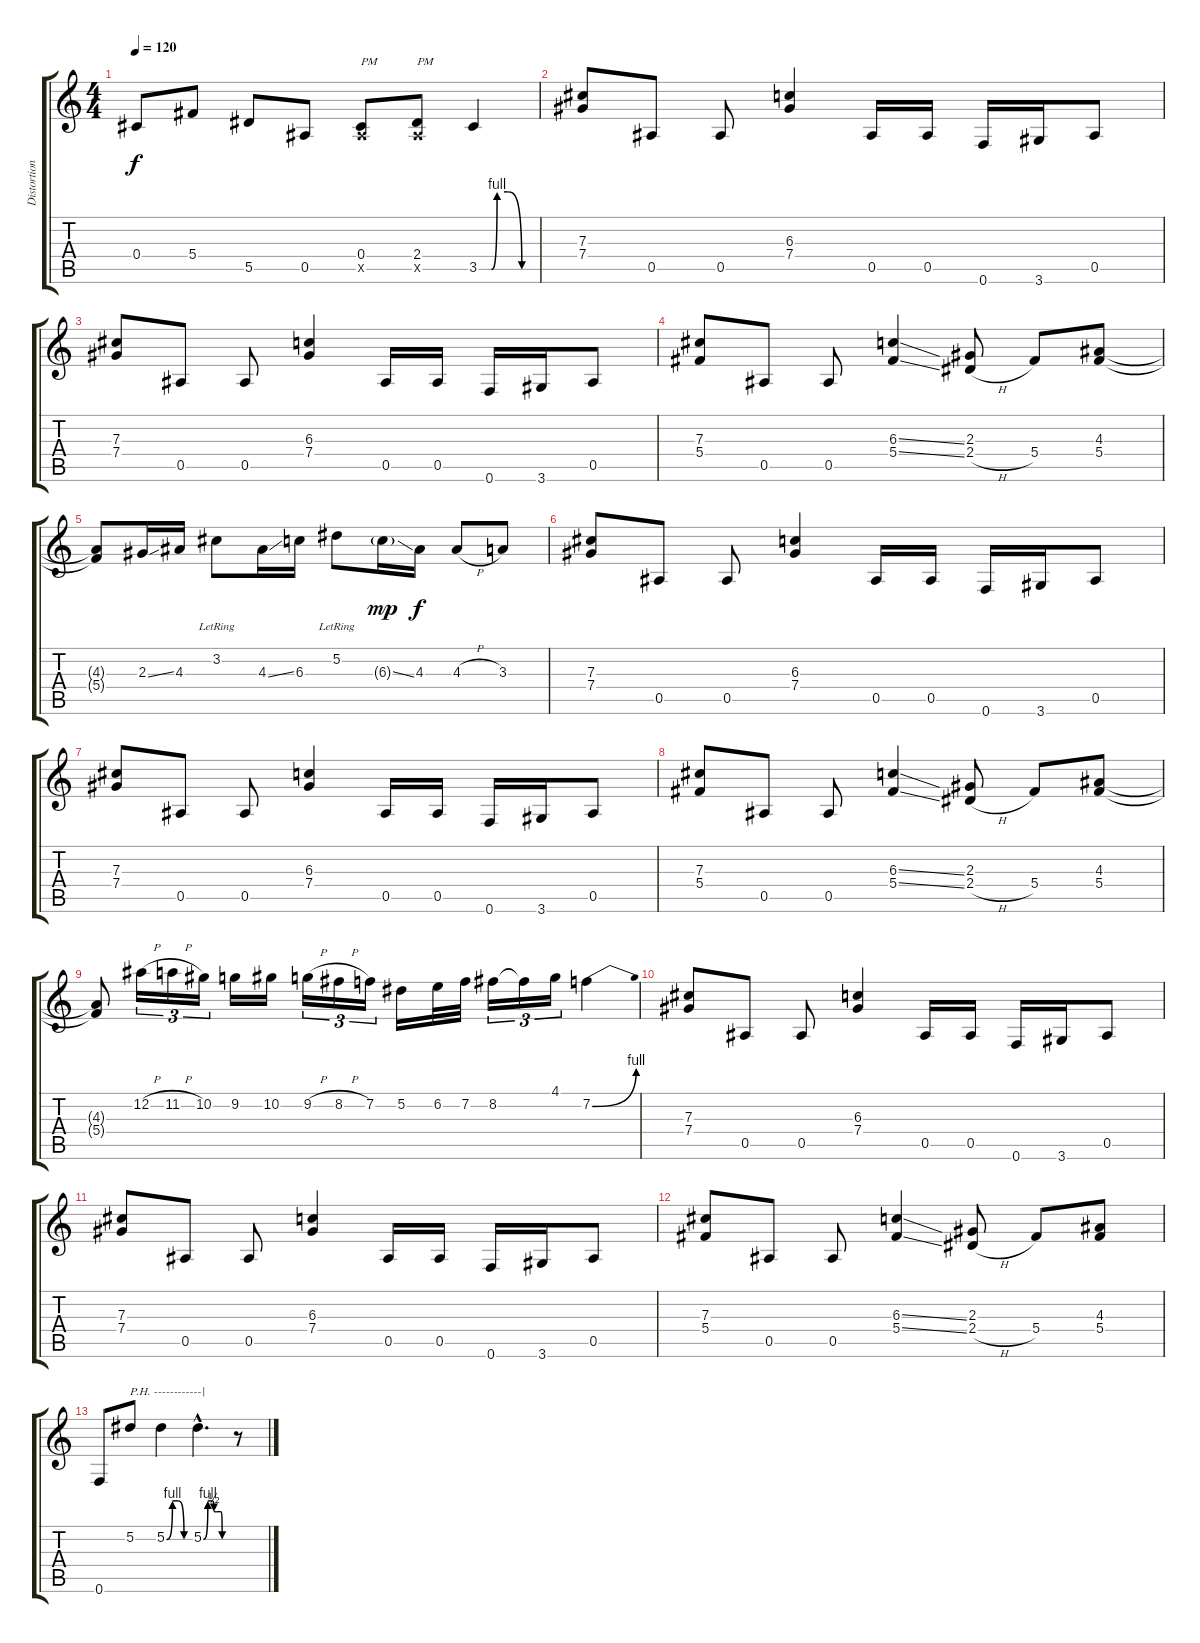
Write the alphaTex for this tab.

\track ("Distortion Guitar" "Distortion") {instrument distortionguitar}
\staff {score tabs}
\tuning (Eb4 Bb3 Gb3 Db3 Bb2 F2) {hide}
\ts (4 4)
\tempo 120
\clef g2
\ks c
0.4.8{dy f} 5.4.8 5.5.8 0.5.8 (0.4 0.5{x}).8{txt "PM"} (2.4 0.5{x}).8{txt "PM"} 3.5{be (custom 0 0 13 0 19 4 30 4 45 0 60 0)}.4{instrument guitarharmonics} |
(7.3 7.4).8{instrument distortionguitar} 0.5.8 0.5.8 (6.3 7.4).4 0.5.16 0.5.16 0.6.16 3.6.16 0.5.8 |
(7.3 7.4).8 0.5.8 0.5.8 (6.3 7.4).4 0.5.16 0.5.16 0.6.16 3.6.16 0.5.8 |
(7.3 5.4).8 0.5.8 0.5.8 (6.3{ss} 5.4{ss}).4 (2.3 2.4{h}).8 5.4.8 (4.3 5.4).8 |
(4.3{t} 5.4{t}).8 2.3{ss}.16 4.3.16 3.2{lr}.8 4.3{ss}.16 6.3.16 5.2{lr}.8 6.3{ss g}.16{dy mp} 4.3.16{dy f} 4.3{h}.8 3.3.8 |
(7.3 7.4).8{instrument distortionguitar} 0.5.8 0.5.8 (6.3 7.4).4 0.5.16 0.5.16 0.6.16 3.6.16 0.5.8 |
(7.3 7.4).8 0.5.8 0.5.8 (6.3 7.4).4 0.5.16 0.5.16 0.6.16 3.6.16 0.5.8 |
(7.3 5.4).8 0.5.8 0.5.8 (6.3{ss} 5.4{ss}).4 (2.3 2.4{h}).8 5.4.8 (4.3 5.4).8 |
(4.3{t} 5.4{t}).8 12.2{h}.16{tu (3 2)} 11.2{h}.16{tu (3 2)} 10.2.16{tu (3 2)} 9.2.16 10.2.16 9.2{h}.16{tu (3 2)} 8.2{h}.16{tu (3 2)} 7.2.16{tu (3 2)} 5.2.16 6.2.32 7.2.32 8.2.16{tu (3 2)} 8.2{t}.16{tu (3 2)} 4.1.16{tu (3 2)} 7.2{be (bend 0 0 60 4)}.4 |
(7.3 7.4).8{instrument distortionguitar} 0.5.8 0.5.8 (6.3 7.4).4 0.5.16 0.5.16 0.6.16 3.6.16 0.5.8 |
(7.3 7.4).8 0.5.8 0.5.8 (6.3 7.4).4 0.5.16 0.5.16 0.6.16 3.6.16 0.5.8 |
(7.3 5.4).8 0.5.8 0.5.8 (6.3{ss} 5.4{ss}).4 (2.3 2.4{h}).8 5.4.8 (4.3 5.4).8 |
0.6.8 5.2.8{txt "P.H. ------------|" instrument guitarharmonics} 5.2{be (custom 0 0 15 4 30 4 45 0 60 0)}.4 5.2{be (custom 0 0 10 4 20 4 24 2 27 2 30 2 40 2 43 0 46 0 50 0 60 0) hac}.4{d} r.8
